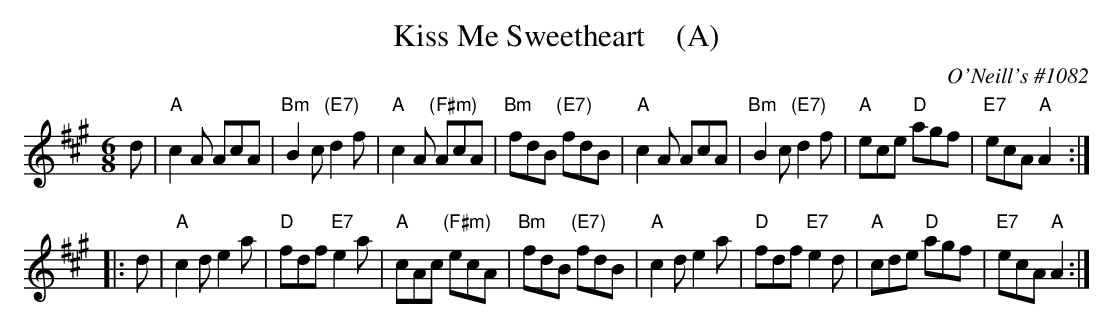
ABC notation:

X:1
T:Kiss Me Sweetheart    (A)
O:O'Neill's #1082
M:6/8
L:1/8
K:A
   d \
| "A"c2A AcA | "Bm"B2c "(E7)"d2f | "A"c2A "(F#m)"AcA | "Bm"fdB "(E7)"fdB \
| "A"c2A AcA | "Bm"B2c "(E7)"d2f | "A"ece "D"agf | "E7"ecA "A"A2 :|
|: d \
| "A"c2d e2a | "D"fdf "E7"e2a | "A"cAc "(F#m)"ecA | "Bm"fdB "(E7)"fdB \
| "A"c2d e2a | "D"fdf "E7"e2d | "A"cde "D"agf | "E7"ecA "A"A2 :|
